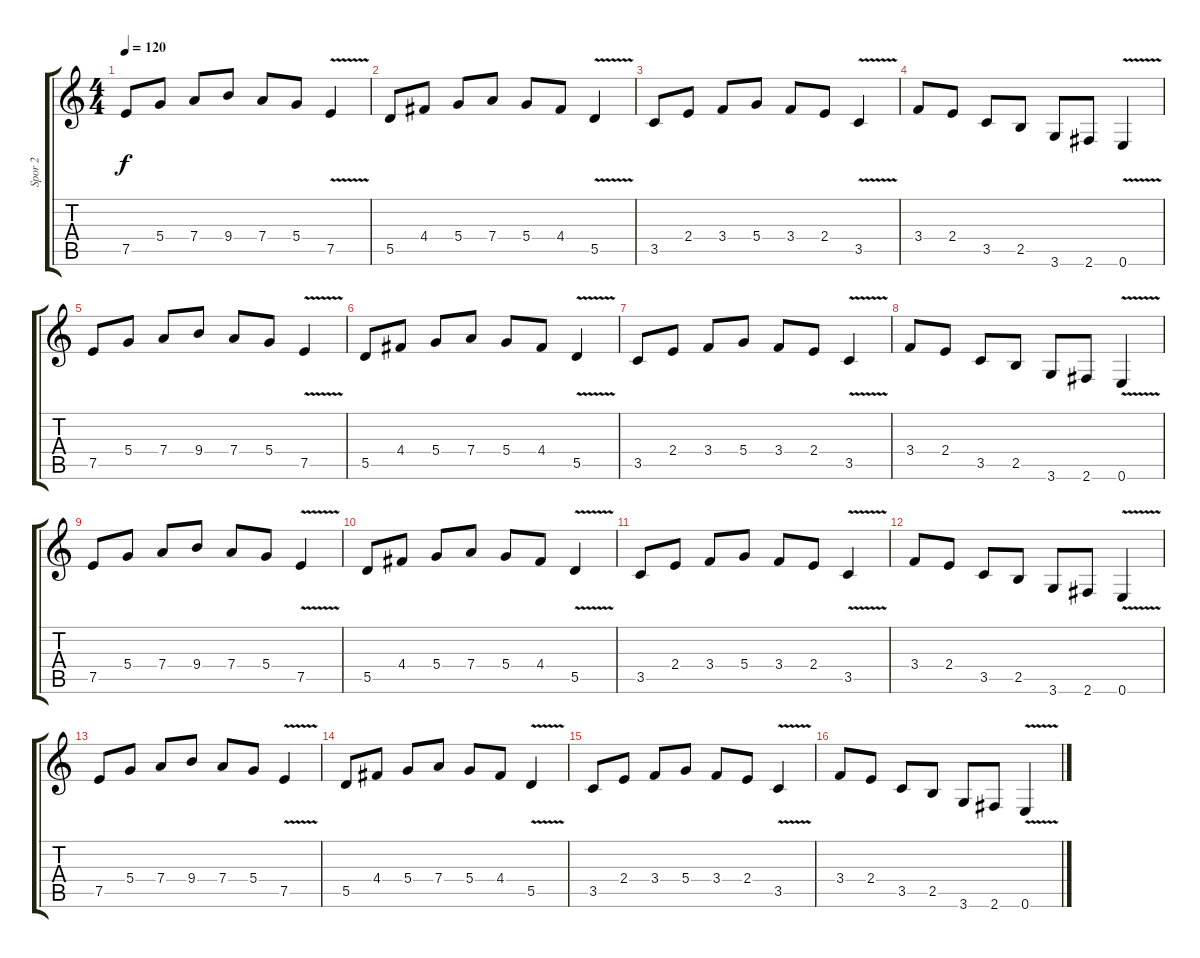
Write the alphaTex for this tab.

\track ("Spor 2" "Spor 2") {instrument overdrivenguitar}
\staff {score tabs}
\tuning (E4 B3 G3 D3 A2 E2) {hide}
\ts (4 4)
\tempo 120
\clef g2
\ks c
7.5.8{dy f instrument overdrivenguitar} 5.4.8 7.4.8 9.4.8 7.4.8 5.4.8 7.5{v}.4 |
5.5.8 4.4.8 5.4.8 7.4.8 5.4.8 4.4.8 5.5{v}.4 |
3.5.8 2.4.8 3.4.8 5.4.8 3.4.8 2.4.8 3.5{v}.4 |
3.4.8 2.4.8 3.5.8 2.5.8 3.6.8 2.6.8 0.6{v}.4 |
7.5.8 5.4.8 7.4.8 9.4.8 7.4.8 5.4.8 7.5{v}.4 |
5.5.8 4.4.8 5.4.8 7.4.8 5.4.8 4.4.8 5.5{v}.4 |
3.5.8 2.4.8 3.4.8 5.4.8 3.4.8 2.4.8 3.5{v}.4 |
3.4.8 2.4.8 3.5.8 2.5.8 3.6.8 2.6.8 0.6{v}.4 |
7.5.8 5.4.8 7.4.8 9.4.8 7.4.8 5.4.8 7.5{v}.4 |
5.5.8 4.4.8 5.4.8 7.4.8 5.4.8 4.4.8 5.5{v}.4 |
3.5.8 2.4.8 3.4.8 5.4.8 3.4.8 2.4.8 3.5{v}.4 |
3.4.8 2.4.8 3.5.8 2.5.8 3.6.8 2.6.8 0.6{v}.4 |
7.5.8 5.4.8 7.4.8 9.4.8 7.4.8 5.4.8 7.5{v}.4 |
5.5.8 4.4.8 5.4.8 7.4.8 5.4.8 4.4.8 5.5{v}.4 |
3.5.8 2.4.8 3.4.8 5.4.8 3.4.8 2.4.8 3.5{v}.4 |
3.4.8 2.4.8 3.5.8 2.5.8 3.6.8 2.6.8 0.6{v}.4
